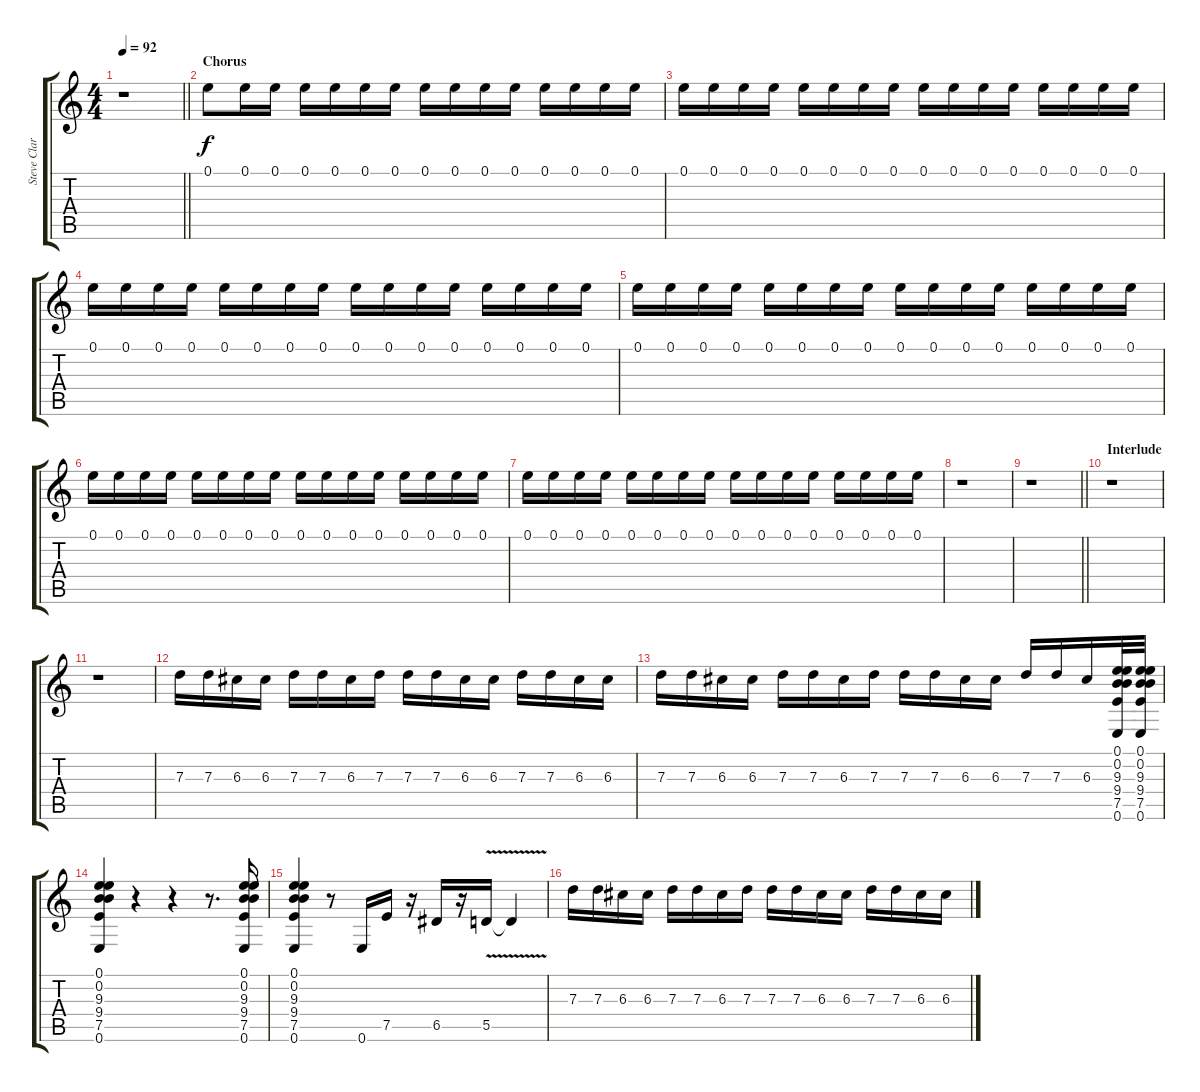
\track ("Steve Clark" "Steve Clar") {instrument distortionguitar}
\staff {score tabs}
\tuning (E4 B3 G3 D3 A2 E2) {hide}
\ts (4 4)
\tempo 92
\clef g2
\barLineRight lightlight
\ks c
r.1{dy f} |
\section ("" "Chorus")
0.1.8 0.1.16 0.1.16 0.1.16 0.1.16 0.1.16 0.1.16 0.1.16 0.1.16 0.1.16 0.1.16 0.1.16 0.1.16 0.1.16 0.1.16 |
0.1.16 0.1.16 0.1.16 0.1.16 0.1.16 0.1.16 0.1.16 0.1.16 0.1.16 0.1.16 0.1.16 0.1.16 0.1.16 0.1.16 0.1.16 0.1.16 |
0.1.16 0.1.16 0.1.16 0.1.16 0.1.16 0.1.16 0.1.16 0.1.16 0.1.16 0.1.16 0.1.16 0.1.16 0.1.16 0.1.16 0.1.16 0.1.16 |
0.1.16 0.1.16 0.1.16 0.1.16 0.1.16 0.1.16 0.1.16 0.1.16 0.1.16 0.1.16 0.1.16 0.1.16 0.1.16 0.1.16 0.1.16 0.1.16 |
0.1.16 0.1.16 0.1.16 0.1.16 0.1.16 0.1.16 0.1.16 0.1.16 0.1.16 0.1.16 0.1.16 0.1.16 0.1.16 0.1.16 0.1.16 0.1.16 |
0.1.16 0.1.16 0.1.16 0.1.16 0.1.16 0.1.16 0.1.16 0.1.16 0.1.16 0.1.16 0.1.16 0.1.16 0.1.16 0.1.16 0.1.16 0.1.16 |
r.1 |
\barLineRight lightlight
r.1 |
\section ("" "Interlude")
r.1 |
r.1 |
7.3.16 7.3.16 6.3.16 6.3.16 7.3.16 7.3.16 6.3.16 7.3.16 7.3.16 7.3.16 6.3.16 6.3.16 7.3.16 7.3.16 6.3.16 6.3.16 |
7.3.16 7.3.16 6.3.16 6.3.16 7.3.16 7.3.16 6.3.16 7.3.16 7.3.16 7.3.16 6.3.16 6.3.16 7.3.16 7.3.16 6.3.16 (0.1 0.2 9.3 9.4 7.5 0.6).32 (0.1 0.2 9.3 9.4 7.5 0.6).32 |
(0.1 0.2 9.3 9.4 7.5 0.6).4 r.4 r.4 r.8{d} (0.1 0.2 9.3 9.4 7.5 0.6).16 |
(0.1 0.2 9.3 9.4 7.5 0.6).4 r.8 0.6.16 7.5.16 r.16 6.5.16 r.16 5.5{v}.16 5.5{t}.4 |
7.3.16 7.3.16 6.3.16 6.3.16 7.3.16 7.3.16 6.3.16 7.3.16 7.3.16 7.3.16 6.3.16 6.3.16 7.3.16 7.3.16 6.3.16 6.3.16
